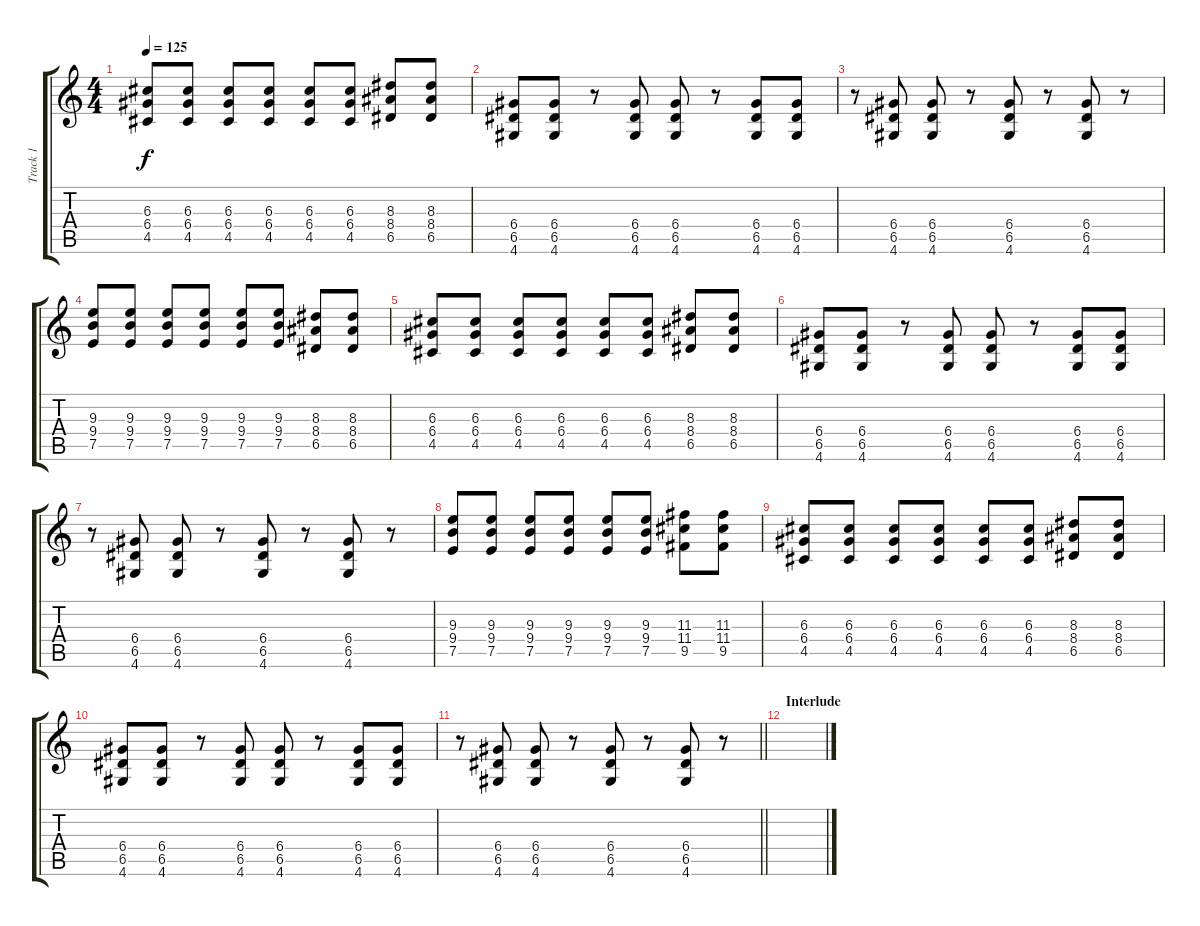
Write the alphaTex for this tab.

\track ("Track 1" "Track 1") {instrument distortionguitar}
\staff {score tabs}
\tuning (E4 B3 G3 D3 A2 E2) {hide}
\ts (4 4)
\tempo 125
\clef g2
\ks c
(6.3 6.4 4.5).8{dy f} (6.3 6.4 4.5).8 (6.3 6.4 4.5).8 (6.3 6.4 4.5).8 (6.3 6.4 4.5).8 (6.3 6.4 4.5).8 (8.3 8.4 6.5).8 (8.3 8.4 6.5).8 |
(6.4 6.5 4.6).8 (6.4 6.5 4.6).8 r.8 (6.4 6.5 4.6).8 (6.4 6.5 4.6).8 r.8 (6.4 6.5 4.6).8 (6.4 6.5 4.6).8 |
r.8 (6.4 6.5 4.6).8 (6.4 6.5 4.6).8 r.8 (6.4 6.5 4.6).8 r.8 (6.4 6.5 4.6).8 r.8 |
(9.3 9.4 7.5).8 (9.3 9.4 7.5).8 (9.3 9.4 7.5).8 (9.3 9.4 7.5).8 (9.3 9.4 7.5).8 (9.3 9.4 7.5).8 (8.3 8.4 6.5).8 (8.3 8.4 6.5).8 |
(6.3 6.4 4.5).8 (6.3 6.4 4.5).8 (6.3 6.4 4.5).8 (6.3 6.4 4.5).8 (6.3 6.4 4.5).8 (6.3 6.4 4.5).8 (8.3 8.4 6.5).8 (8.3 8.4 6.5).8 |
(6.4 6.5 4.6).8 (6.4 6.5 4.6).8 r.8 (6.4 6.5 4.6).8 (6.4 6.5 4.6).8 r.8 (6.4 6.5 4.6).8 (6.4 6.5 4.6).8 |
r.8 (6.4 6.5 4.6).8 (6.4 6.5 4.6).8 r.8 (6.4 6.5 4.6).8 r.8 (6.4 6.5 4.6).8 r.8 |
(9.3 9.4 7.5).8 (9.3 9.4 7.5).8 (9.3 9.4 7.5).8 (9.3 9.4 7.5).8 (9.3 9.4 7.5).8 (9.3 9.4 7.5).8 (11.3 11.4 9.5).8 (11.3 11.4 9.5).8 |
(6.3 6.4 4.5).8 (6.3 6.4 4.5).8 (6.3 6.4 4.5).8 (6.3 6.4 4.5).8 (6.3 6.4 4.5).8 (6.3 6.4 4.5).8 (8.3 8.4 6.5).8 (8.3 8.4 6.5).8 |
(6.4 6.5 4.6).8 (6.4 6.5 4.6).8 r.8 (6.4 6.5 4.6).8 (6.4 6.5 4.6).8 r.8 (6.4 6.5 4.6).8 (6.4 6.5 4.6).8 |
\barLineRight lightlight
r.8 (6.4 6.5 4.6).8 (6.4 6.5 4.6).8 r.8 (6.4 6.5 4.6).8 r.8 (6.4 6.5 4.6).8 r.8 |
\section ("" "Interlude")
